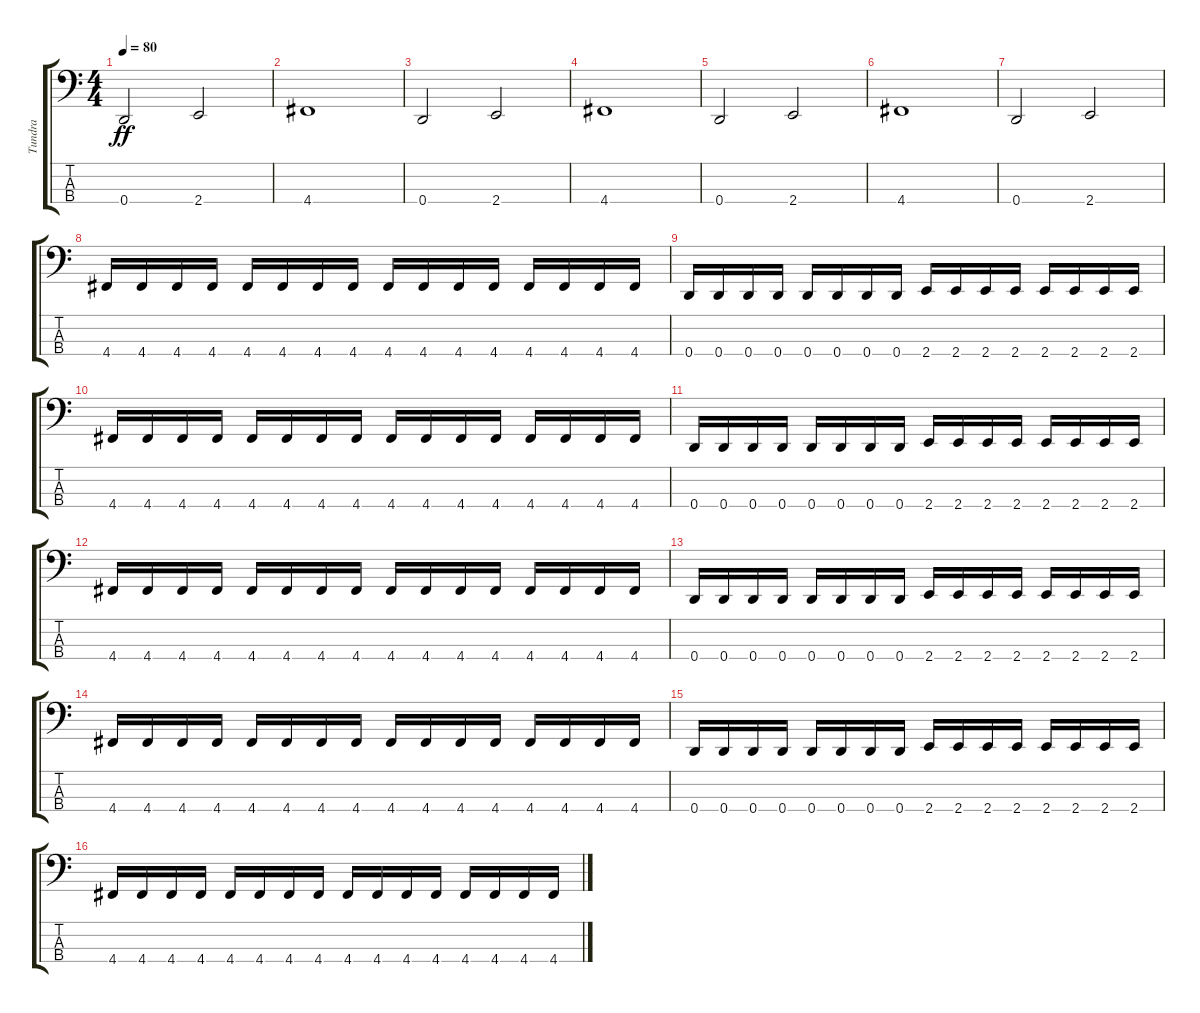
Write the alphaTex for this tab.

\track ("Tundra" "Tundra") {instrument electricbassfinger}
\staff {score tabs}
\tuning (F2 C2 G1 D1) {hide}
\ts (4 4)
\tempo 80
\clef f4
\ks c
0.4.2{dy ff} 2.4.2 |
4.4.1 |
0.4.2 2.4.2 |
4.4.1 |
0.4.2 2.4.2 |
4.4.1 |
0.4.2 2.4.2 |
4.4.16 4.4.16 4.4.16 4.4.16 4.4.16 4.4.16 4.4.16 4.4.16 4.4.16 4.4.16 4.4.16 4.4.16 4.4.16 4.4.16 4.4.16 4.4.16 |
0.4.16 0.4.16 0.4.16 0.4.16 0.4.16 0.4.16 0.4.16 0.4.16 2.4.16 2.4.16 2.4.16 2.4.16 2.4.16 2.4.16 2.4.16 2.4.16 |
4.4.16 4.4.16 4.4.16 4.4.16 4.4.16 4.4.16 4.4.16 4.4.16 4.4.16 4.4.16 4.4.16 4.4.16 4.4.16 4.4.16 4.4.16 4.4.16 |
0.4.16 0.4.16 0.4.16 0.4.16 0.4.16 0.4.16 0.4.16 0.4.16 2.4.16 2.4.16 2.4.16 2.4.16 2.4.16 2.4.16 2.4.16 2.4.16 |
4.4.16 4.4.16 4.4.16 4.4.16 4.4.16 4.4.16 4.4.16 4.4.16 4.4.16 4.4.16 4.4.16 4.4.16 4.4.16 4.4.16 4.4.16 4.4.16 |
0.4.16 0.4.16 0.4.16 0.4.16 0.4.16 0.4.16 0.4.16 0.4.16 2.4.16 2.4.16 2.4.16 2.4.16 2.4.16 2.4.16 2.4.16 2.4.16 |
4.4.16 4.4.16 4.4.16 4.4.16 4.4.16 4.4.16 4.4.16 4.4.16 4.4.16 4.4.16 4.4.16 4.4.16 4.4.16 4.4.16 4.4.16 4.4.16 |
0.4.16 0.4.16 0.4.16 0.4.16 0.4.16 0.4.16 0.4.16 0.4.16 2.4.16 2.4.16 2.4.16 2.4.16 2.4.16 2.4.16 2.4.16 2.4.16 |
4.4.16 4.4.16 4.4.16 4.4.16 4.4.16 4.4.16 4.4.16 4.4.16 4.4.16 4.4.16 4.4.16 4.4.16 4.4.16 4.4.16 4.4.16 4.4.16
